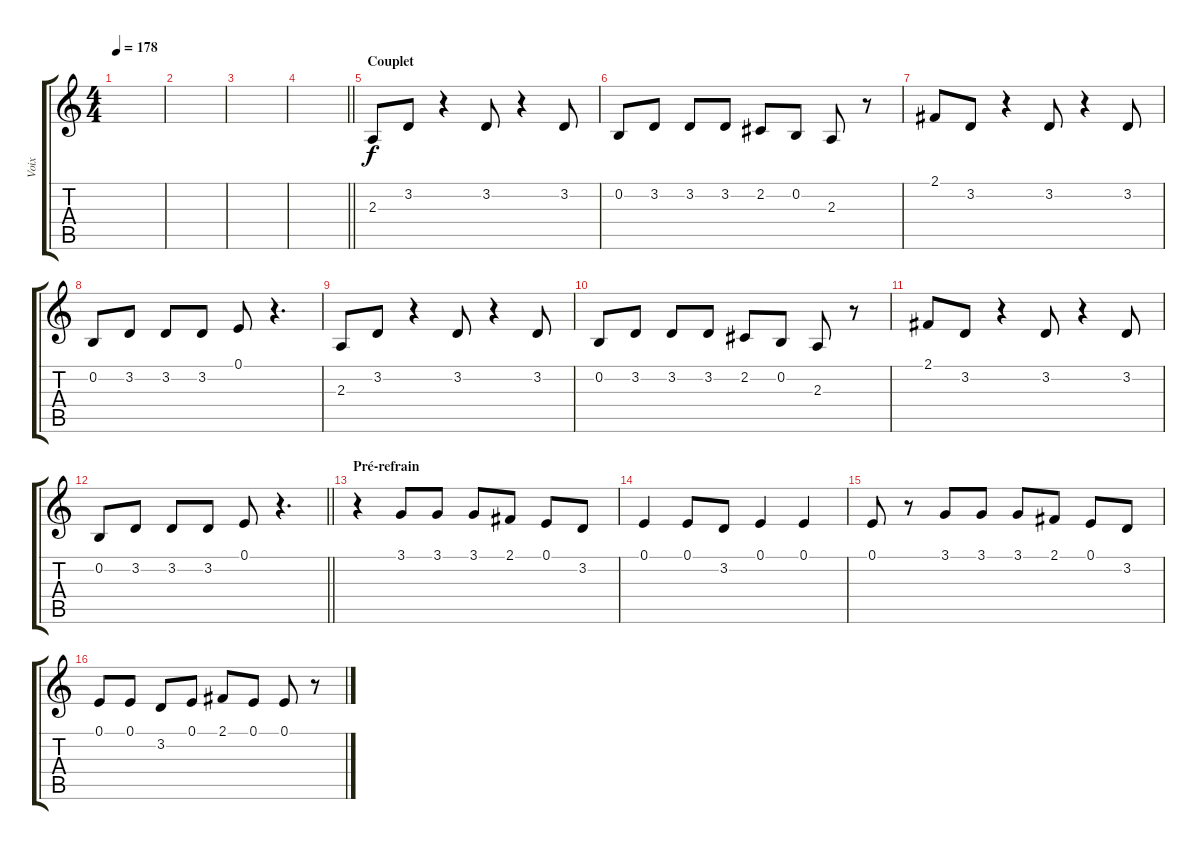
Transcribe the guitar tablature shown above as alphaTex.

\track ("Voix" "Voix") {instrument englishhorn}
\staff {score tabs}
\tuning (E4 B3 G3 D3 A2 E2) {hide}
\ts (4 4)
\tempo 178
\clef g2
\ks c
|
|
|
\barLineRight lightlight
|
\section ("" "Couplet")
2.3.8 3.2.8 r.4 3.2.8 r.4 3.2.8 |
0.2.8 3.2.8 3.2.8 3.2.8 2.2.8 0.2.8 2.3.8 r.8 |
2.1.8 3.2.8 r.4 3.2.8 r.4 3.2.8 |
0.2.8 3.2.8 3.2.8 3.2.8 0.1.8 r.4{d} |
2.3.8 3.2.8 r.4 3.2.8 r.4 3.2.8 |
0.2.8 3.2.8 3.2.8 3.2.8 2.2.8 0.2.8 2.3.8 r.8 |
2.1.8 3.2.8 r.4 3.2.8 r.4 3.2.8 |
\barLineRight lightlight
0.2.8 3.2.8 3.2.8 3.2.8 0.1.8 r.4{d} |
\section ("" "Pré-refrain")
r.4 3.1.8 3.1.8 3.1.8 2.1.8 0.1.8 3.2.8 |
0.1.4 0.1.8 3.2.8 0.1.4 0.1.4 |
0.1.8 r.8 3.1.8 3.1.8 3.1.8 2.1.8 0.1.8 3.2.8 |
0.1.8 0.1.8 3.2.8 0.1.8 2.1.8 0.1.8 0.1.8 r.8
